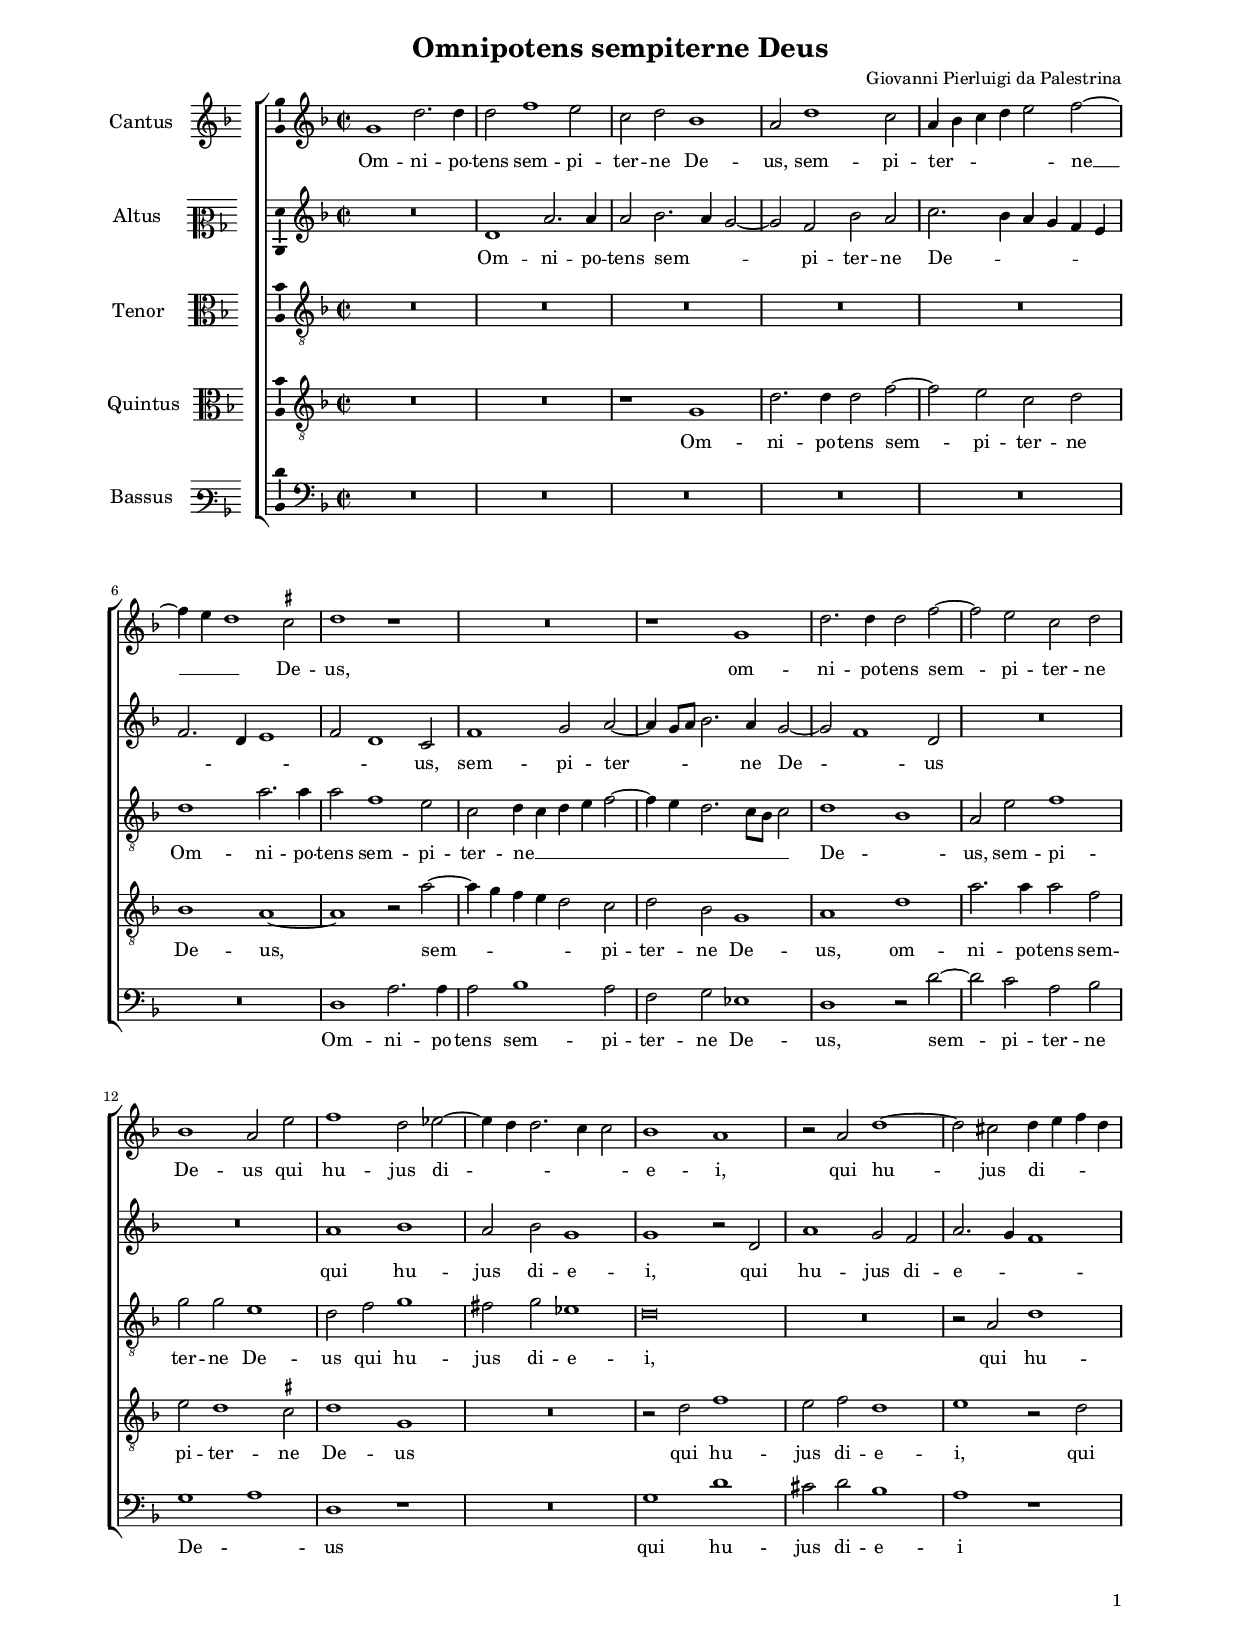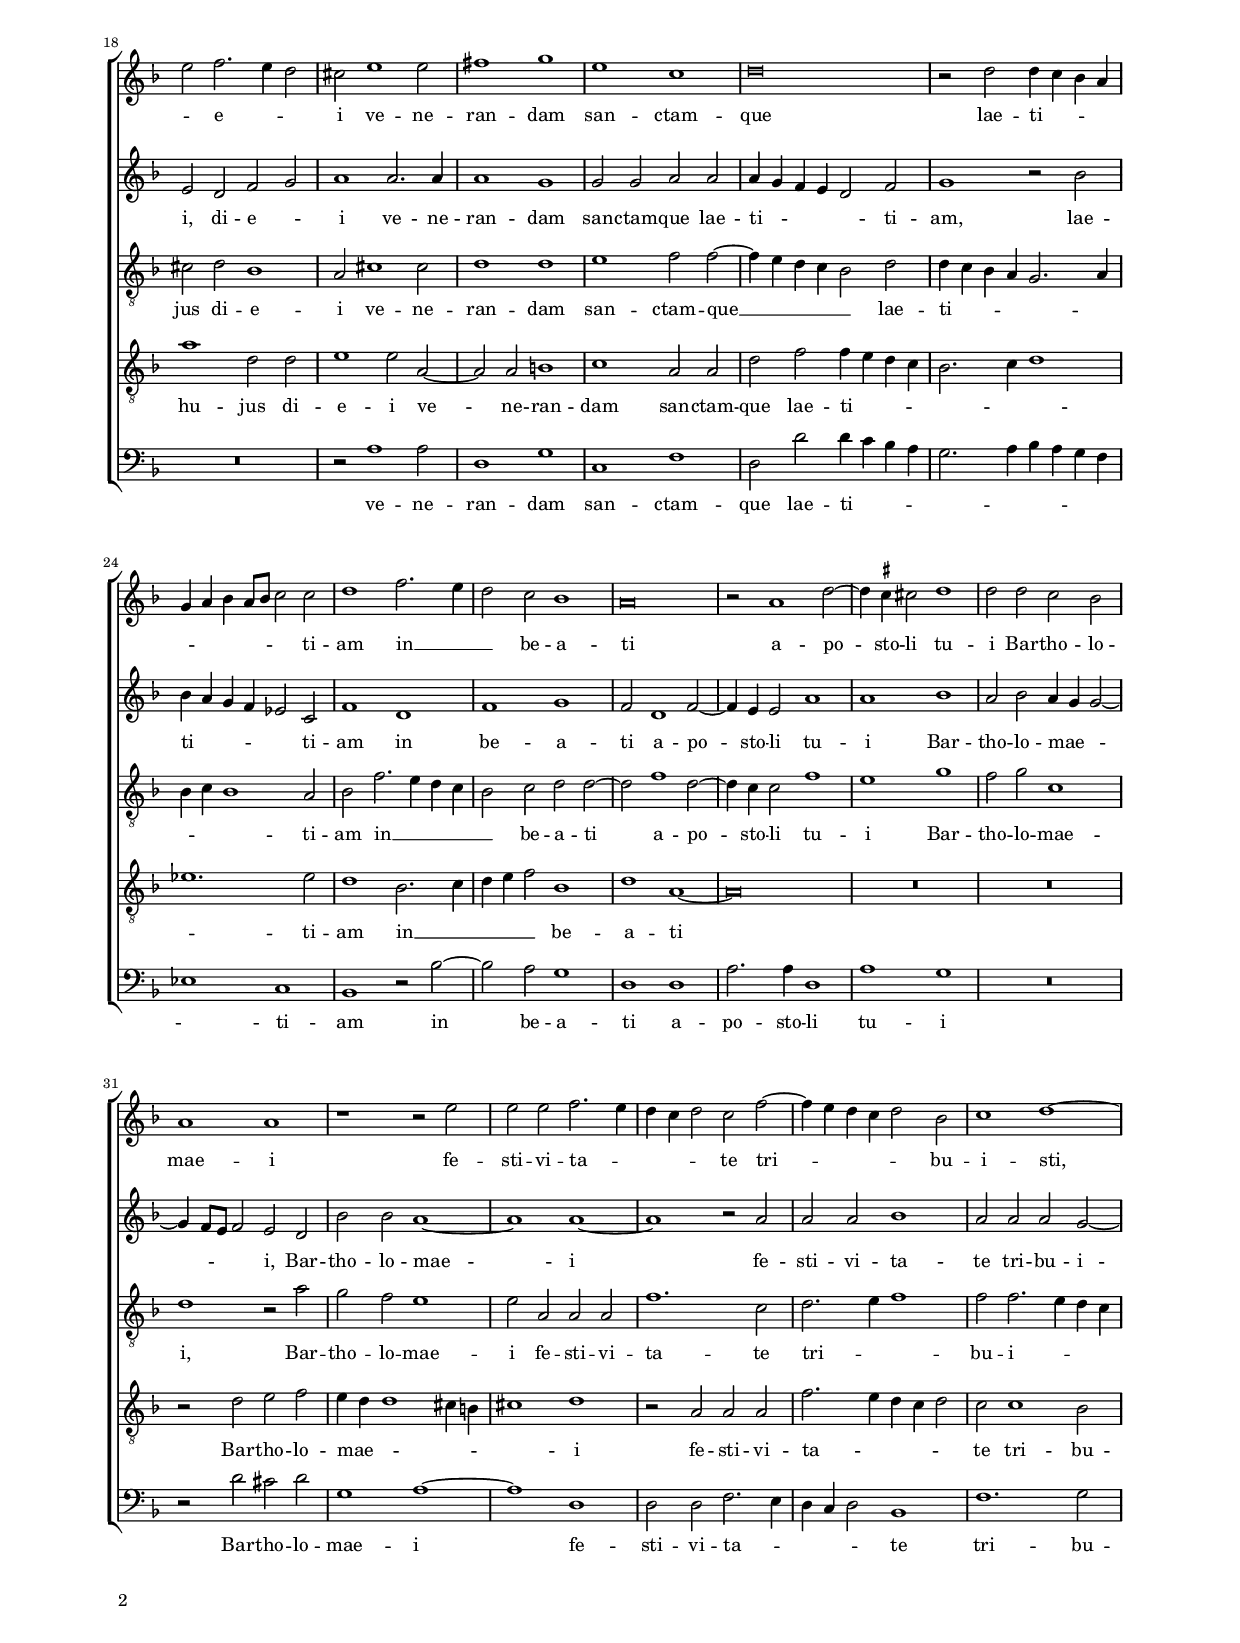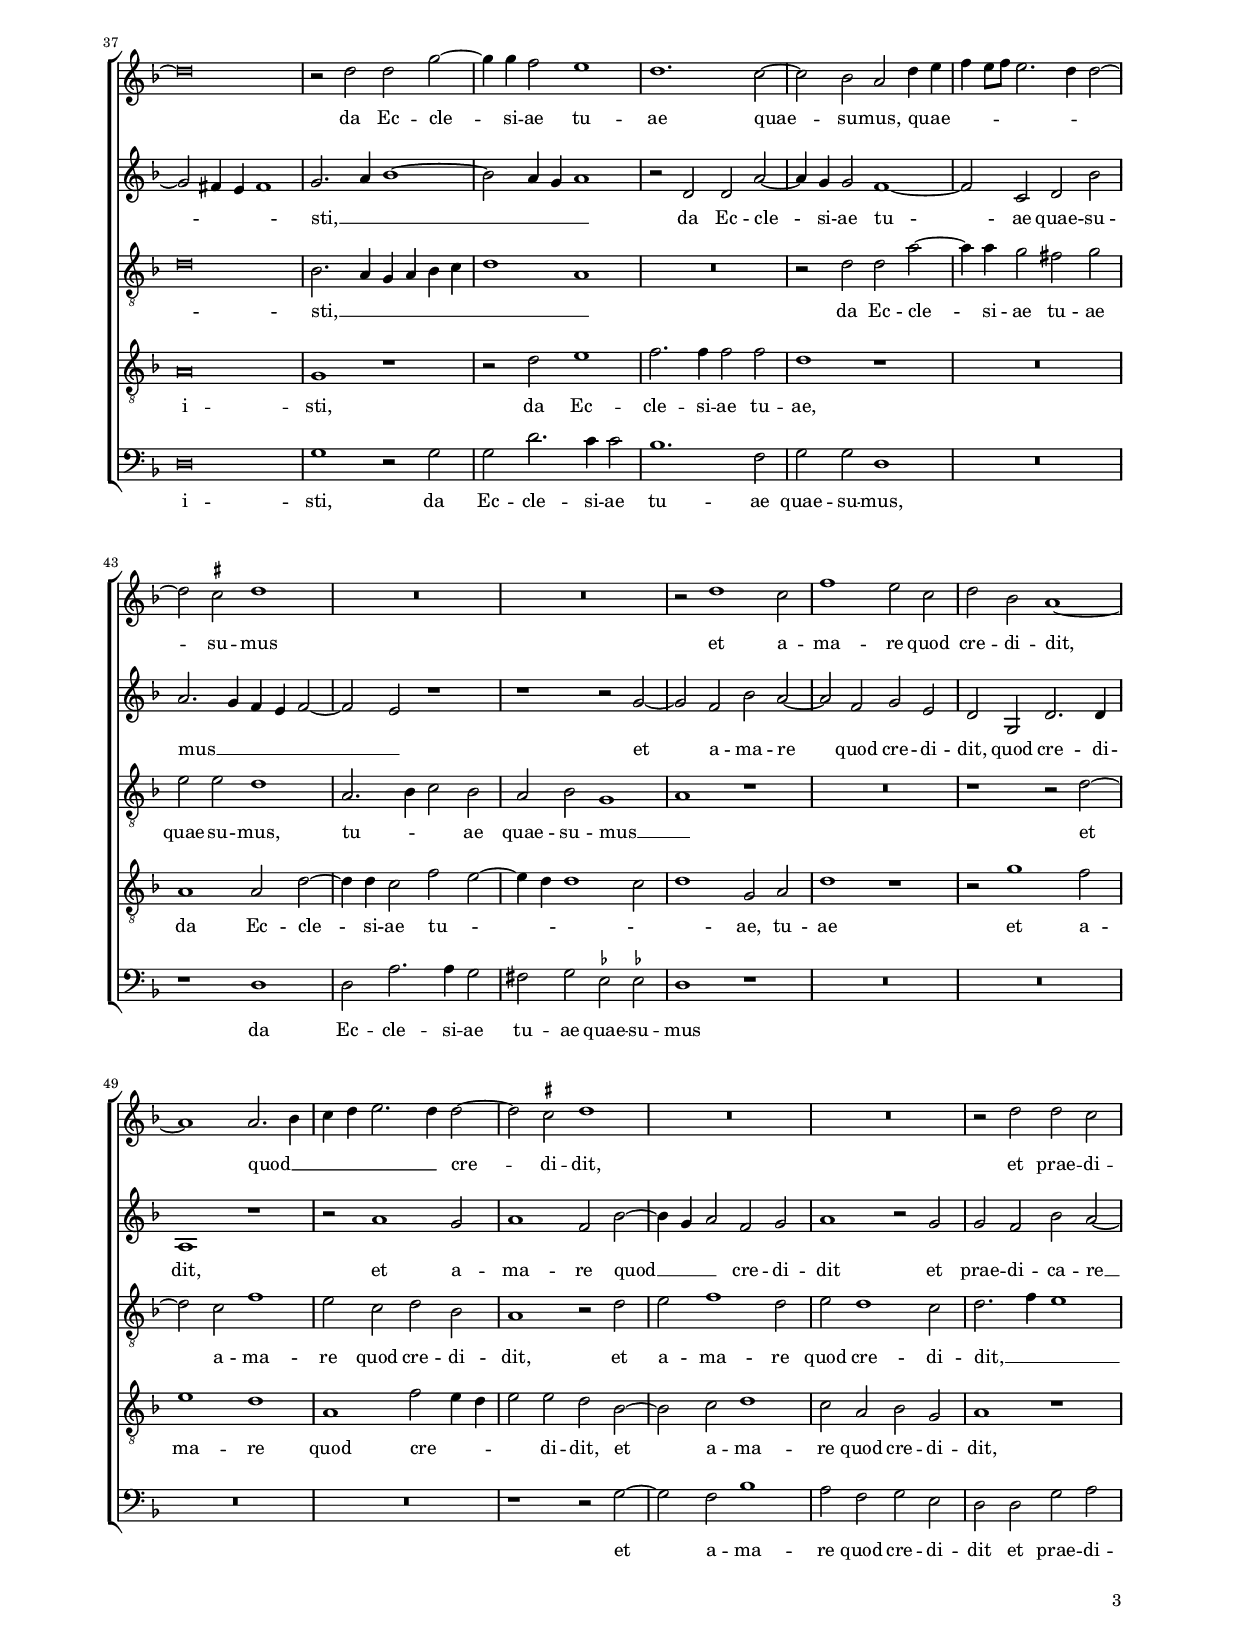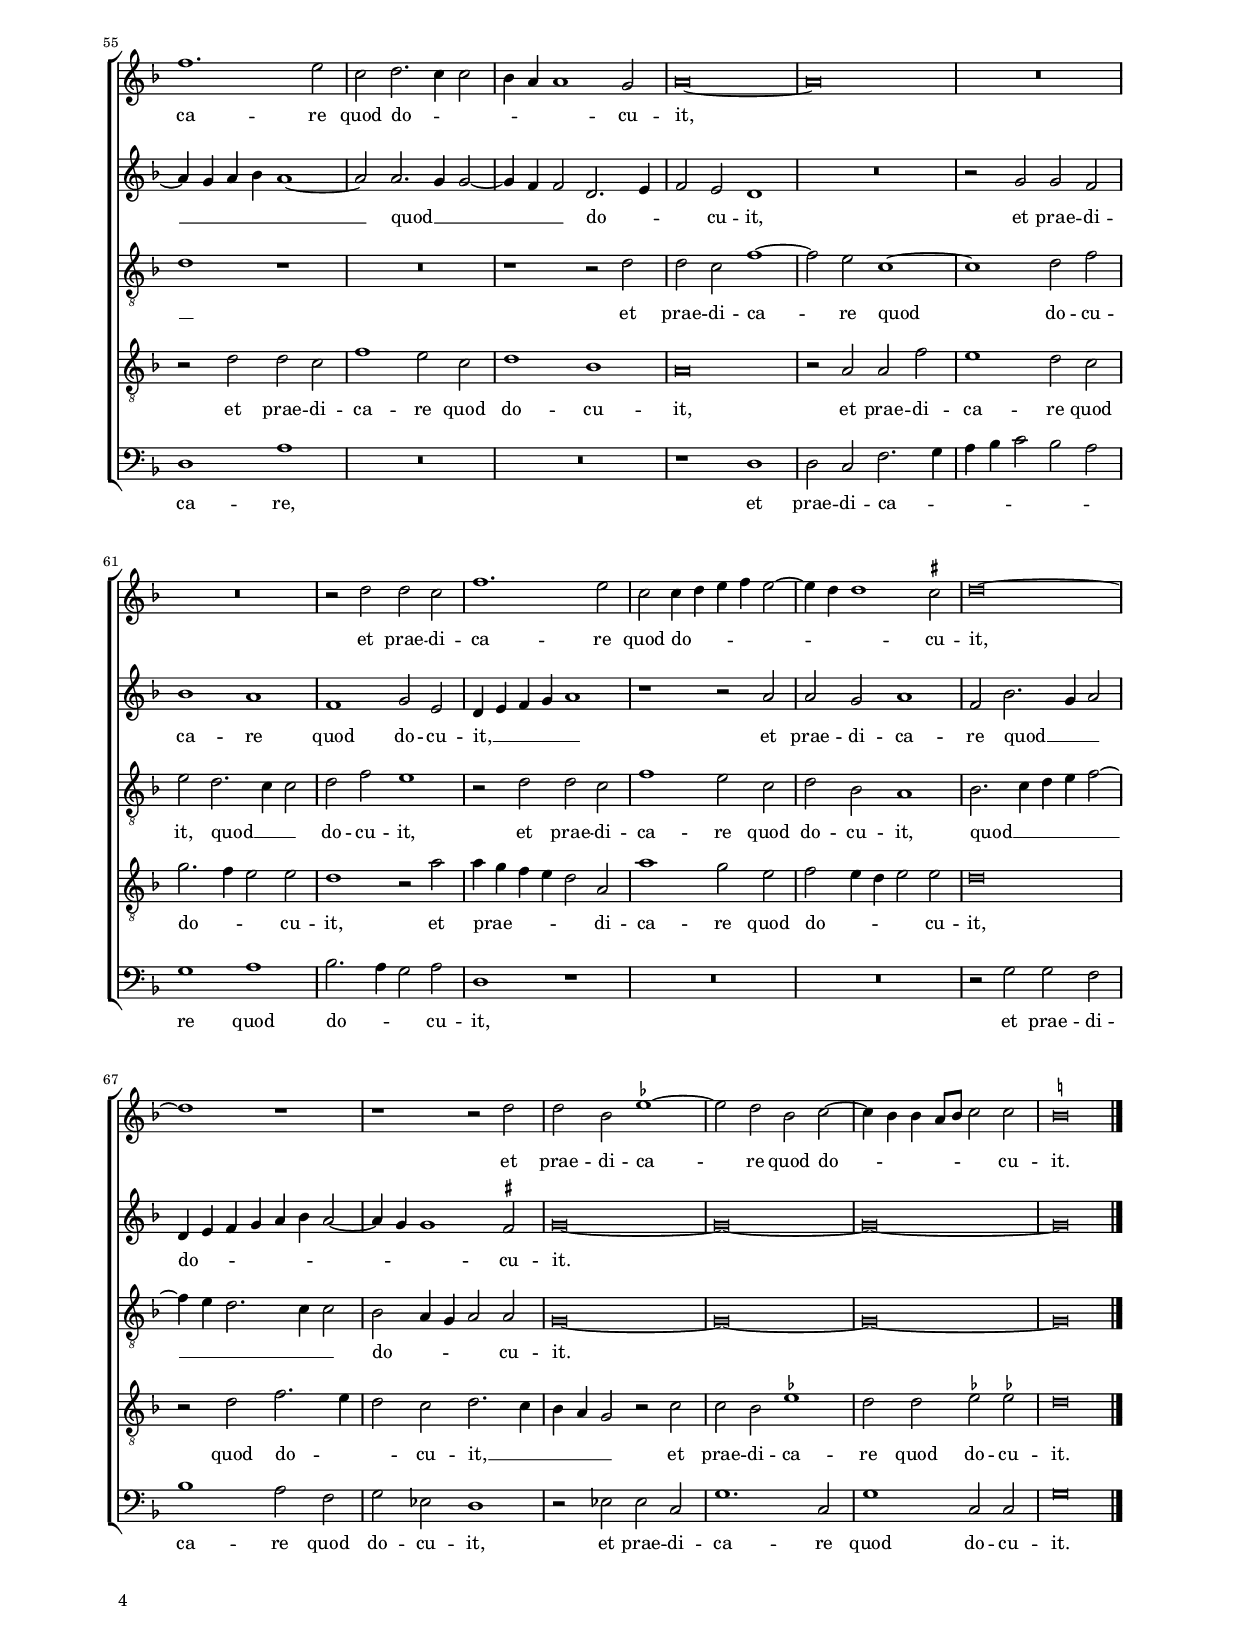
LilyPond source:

\header
{
  title="Omnipotens sempiterne Deus"
  composer="Giovanni Pierluigi da Palestrina"
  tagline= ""
}

\version "2.20.0"
\include "deutsch.ly"
#(set-global-staff-size 15)
% #(set-default-paper-size "letter")
#(ly:set-option 'point-and-click #f)


\paper
	{
	top-margin = 1.8 \cm
	bottom-margin = 1.2 \cm
	left-margin = 2 \cm
	right-margin = 2 \cm
	ragged-bottom = ##f
	ragged-last-bottom = ##t
	print-page-number = ##f
	score-system-spacing = #'((basic-distance . 16) (minimum-distance . 14) (padding . 5) (strechability . 150))
	system-system-spacing = #'((basic-distance . 16) (minimum-distance . 14) (padding . 5) (strechability . 150))
    oddFooterMarkup=\markup   \fill-line { "" \fromproperty #'page:page-number-string }
    evenFooterMarkup=\markup  \fill-line { \fromproperty #'page:page-number-string "" }
    last-bottom-spacing = #'((basic-distance . 12) (minimum-distance . 7) (padding . 4))
%	systems-per-page = 3
%     page-count = 3
%	min-systems-per-page = 3
%	print-all-headers = ##t
%	print-first-page-number = ##t
%	first-page-number = 1
	}

	
global = {
	\key f \major
	\time 2/2 \set Score.measureLength = #(ly:make-moment 2/1)
        \skip 1*144 \bar "|."
	}

	ficta = { \once \set suggestAccidentals = ##t }

	forget = #(define-music-function (music) (ly:music?) #{
		\accidentalStyle forget
		$music
		\accidentalStyle default
		#})

	m = \melisma
	me = \melismaEnd
%	\mark \markup { \override #'(style . baroque) { \note  #"breve" #1 = \note #"breve." #1 } }



incipitcantus = \markup { \score {
	{
	\set Staff.instrumentName = \markup { \fontsize #1 "Cantus" }
	\key f \major
	\clef violin
	s4 \bar ""
	}
	\layout  {
	raggedright = ##t
	indent = 1.6 \cm
	line-width = 2.2\cm
	\context { \Staff \remove Time_signature_engraver }
	\override Staff.Clef.Y-extent = #'(0 . 0)
	}} \hspace #1 }

      
incipitaltus = \markup { \score {
	{
	\set Staff.instrumentName = \markup { \fontsize #1 "Altus" }
	\key f \major
	\clef mezzosoprano
	s4 \bar ""
	}
	\layout  {
	raggedright = ##t
	indent = 1.6 \cm
	line-width = 2.2\cm
	\context { \Staff \remove Time_signature_engraver }
	\override Staff.Clef.Y-extent = #'(0 . 0)
	}} \hspace #1 }


incipittenor = \markup { \score {
	{
	\set Staff.instrumentName = \markup { \fontsize #1 "Tenor" }
	\key f \major
	\clef alto
	s4 \bar ""
	}
	\layout  {
	raggedright = ##t
	indent = 1.6 \cm
	line-width = 2.2\cm
	\context { \Staff \remove Time_signature_engraver }
	\override Staff.Clef.Y-extent = #'(0 . 0)
	}} \hspace #1 }
      
      
incipitquintus = \markup { \score {
	{
	\set Staff.instrumentName = \markup { \fontsize #1 "Quintus" }
	\key f \major
	\clef alto
	s4 \bar ""
	}
	\layout  {
	raggedright = ##t
	indent = 1.6 \cm
	line-width = 2.2\cm
	\context { \Staff \remove Time_signature_engraver }
	\override Staff.Clef.Y-extent = #'(0 . 0)
	}} \hspace #1 }
      
      
incipitbassus = \markup { \score {
	{
	\set Staff.instrumentName = \markup { \fontsize #1 "Bassus" }
	\key f \major
	\clef varbaritone
	s4 \bar ""
	}
	\layout  {
	raggedright = ##t
	indent = 1.6 \cm
	line-width = 2.2\cm
	\context { \Staff \remove Time_signature_engraver }
	\override Staff.Clef.Y-extent = #'(0 . 0)
	}} \hspace #1 }


cantus =  \relative c''
	{
	g1 d'2. d4
	d2 f1 e2
	c2 d b1
	a2 d1 c2
%5
	a4 b c d e2 f~ |
	f4 e d1 \ficta cis2
	d1 r
	R\breve
	r1 g,
%10
	d'2. d4 d2 f~ |
	f2 e c d
	b1 a2 e'
	f1 d2 es~
	es4 d d2. c4 c2
%15
	b1 a |
	r2 a d1~
	d2 cis d4 e f d
	e2 f2. e4 d2
	cis2 e1 e2
%20
	fis1 g |
	e1 c
	d\breve
	r2 d d4 c b a
	g4 a b a8 b c2 c
%25
	d1 f2. e4 |
	d2 c b1
	a\breve
	r2 a1 d2~
	d4 \ficta cis cis!2 d1
%30
	d2 d c b |
	a1 a
	r1 r2 e'
	e2 e f2. e4
	d4 c d2 c f~
%35
	f4 e d c d2 b |
	c1 d~
	d\breve
	r2 d d g~
	g4 g f2 e1
%40
	d1. c2~ |
	c2 b a d4 e
	f4 e8 f e2. d4 d2~
	d2 \ficta cis d1
	R\breve
%45
	R\breve |
	r2 d1 c2
	f1 e2 c
	d2 b a1~
	a1 a2. b4
%50
	c4 d e2. d4 d2~ |
	d2 \ficta cis d1
	R\breve
	R\breve
	r2 d d c
%55
	f1. e2 |
	c2 d2. c4 c2
	b4 a a1 g2
	a\breve~
	a\breve
%60
	R\breve |
	R\breve
	r2 d d c
	f1. e2
	c2 c4 d e f e2~
%65
	e4 d d1 \ficta cis2 |
	d\breve~
	d1 r
	r1 r2 d
	d2 b \ficta es1~
%70
	\ficta es2 d b2 c~ |
	c4 b b a8 b c2 c
	\ficta h\breve |
	}


altus =  \relative c'
    {
	R\breve
	d1 a'2. a4
	a2 b2. a4 g2~
	g2 f b a
%5
	c2. b4 a g f e |
	f2. d4 e1
	f2 d1 c2
	f1 g2 a~
	a4 g8 a b2. a4 g2~
%10
	g2 f1 d2 |
	R\breve
	R\breve
	a'1 b
	a2 b g1
%15
	g1 r2 d |
	a'1 g2 f
	a2. g4 f1
	e2 d f g
	a1 a2. a4
%20
	a1 g |
	g2 g a a
	a4 g f e d2 f
	g1 r2 b
	b4 a g f es2 c
%25
	f1 d |
	f1 g
	f2 d1 f2~
	f4 e e2 a1
	a1 b
%30
	a2 b a4 g g2~ |
	g4 f8 e f2 e d
	b'2 b a1~
	a1 a~
	a1 r2 a
%35
	a2 a b1 |
	a2 a a g~
	g2 fis4 e fis1
	g2. a4 b1~
	b2 a4 g a1
%40
	r2 d, d a'~ |
	a4 g g2 f1~
	f2 c d b'
	a2. g4 f e f2~
	f2 e r1
%45
	r1 r2 g~ |
	g2 f b a~
	a2 f g e
	d2 g, d'2. d4
	a1 r
%50
	r2 a'1 g2 |
	a1 f2 b~
	b4 g a2 f g
	a1 r2 g
	g2 f b a~
%55
	a4 g a b a1~ |
	a2 a2. g4 g2~
	g4 f f2 d2. e4
	f2 e d1
	R\breve
%60
	r2 g g f |
	b1 a
	f1 g2 e
	d4 e f g a1
	r1 r2 a
%65
	a2 g a1 |
	f2 b2. g4 a2
	d,4 e f g a b a2~
	a4 g g1 \ficta fis2
	g\breve~
%70
	g\breve~ |
	g\breve~
	g\breve |
	}


tenor =  \relative c'
	{
	R\breve
	R\breve
	R\breve
	R\breve
%5
	R\breve |
	d1 a'2. a4
	a2 f1 e2
	c2 d4 c d e f2~
	f4 e d2. c8 b c2 
%10
	d1 b |
	a2 e' f1
	g2 g e1
	d2 f g1
	fis2 g es1
%15
	d\breve |
	R\breve
	r2 a d1
	cis2 d b1
	a2 cis1 cis2
%20
	d1 d |
	e1 f2 f~
	f4 e d c b2 d
	d4 c b a g2. a4
	b4 c b1 a2
%25
	b2 f'2. e4 d c |
	b2 c d d~
	d2 f1 d2~
	d4 c c2 f1
	e1 g
%30
	f2 g c,1 |
	d1 r2 a'
	g2 f e1
	e2 a, a a
	f'1. c2
%35
	d2. e4 f1 |
	f2 f2. e4 d c
	d\breve
	b2. a4 g a b c
	d1 a
%40
	R\breve |
	r2 d d a'~
	a4 a g2 fis g
	e2 e d1
	a2. b4 c2 b
%45
	a2 b g1 |
	a1 r
	R\breve
	r1 r2 d~
	d2 c f1
%50
	e2 c d b |
	a1 r2 d
	e2 f1 d2
	e2 d1 c2
	d2. f4 e1
%55
	d1 r |
	R\breve
	r1 r2 d
	d2 c f1~
	f2 e c1~
%60
	c1 d2 f |
	e2 d2. c4 c2
	d2 f e1
	r2 d d c
	f1 e2 c
%65
	d2 b a1 |
	b2. c4 d e f2~
	f4 e d2. c4 c2
	b2 a4 g a2 a
	g\breve~
%70
	g\breve~ |
	g\breve~
	g\breve |
	}


quintus  =  \relative c'
	{
	R\breve
	R\breve
	r1 g
	d'2. d4 d2 f~
%5
	f2 e c d |
	b1 a~
	a1 r2 a'~
	a4 g f e d2 c
	d2 b g1
%10
	a1 d |
	a'2. a4 a2 f
	e2 d1 \ficta cis2
	d1 g,
	R\breve
%15
	r2 d' f1 |
	e2 f d1
	e1 r2 d
	a'1 d,2 d
	e1 e2 a,~
%20
	a2 a h1 |
	c1 a2 a
	d2 f f4 e d c
	b2. c4 d1
	es1. es2
%25
	d1 b2. c4 |
	d4 e f2 b,1
	d1 a~
	a\breve
	R\breve
%30
	R\breve |
	r2 d e f
	e4 d d1 cis4 h
	cis1 d
	r2 a a a
%35
	f'2. e4 d c d2 |
	c2 c1 b2
	a\breve
	g1 r
	r2 d' e1
%40
	f2. f4 f2 f |
	d1 r
	R\breve
	a1 a2 d~
	d4 d c2 f e~
%45
	e4 d d1 c2 |
	d1 g,2 a
	d1 r
	r2 g1 f2
	e1 d
%50
	a1 f'2 e4 d |
	e2 e d b~
	b2 c d1
	c2 a b g
	a1 r
%55
	r2 d d c |
	f1 e2 c
	d1 b
	a\breve
	r2 a a f'
%60
	e1 d2 c |
	g'2. f4 e2 e
	d1 r2 a'
	a4 g f e d2 a
	a'1 g2 e
%65
	f2 e4 d e2 e |
	d\breve
	r2 d f2. e4
	d2 c d2. c4
	b4 a g2 r c
%70
	c2 b \ficta es1 |
	d2 d \ficta es \ficta es!
	d\breve |
	}


bassus  =  \relative c
	{
	R\breve
	R\breve
	R\breve
	R\breve
%5
	R\breve |
	R\breve
	d1 a'2. a4
	a2 b1 a2
	f2 g es1
%10
	d1 r2 d'~ |
	d2 c a b
	g1 a
	d,1 r
	R\breve
%15
	g1 d' |
	cis2 d b1
	a1 r
	R\breve
	r2 a1 a2
%20
	d,1 g |
	c,1 f
	d2 d' d4 c b a
	g2. a4 b a g f
	es1 c
%25
	b1 r2 b'~ |
	b2 a g1
	d1 d
	a'2. a4 d,1
	a'1 g
%30
	R\breve |
	r2 d' cis d
	g,1 a~
	a1 d,
	d2 d f2. e4
%35
	d4 c d2 b1 |
	f'1. g2
	d\breve
	g1 r2 g
	g2 d'2. c4 c2
%40
	b1. f2 |
	g2 g d1
	R\breve
	r1 d
        d2 a'2. a4 g2
%45
        fis2 g \ficta es \ficta es! |
	d1 r
	R\breve
	R\breve
	R\breve
%50
	R\breve |
	r1 r2 g~
	g2 f b1
	a2 f g e
	d2 d g a
%55
	d,1 a' |
	R\breve
	R\breve
	r1 d,
	d2 c f2. g4
%60
	a4 b c2 b a |
	g1 a
	b2. a4 g2 a
	d,1 r
	R\breve
%65
	R\breve |
	r2 g g f
	b1 a2 f
	g2 es d1
	r2 es es c
%70
	g'1. c,2 |
	g'1 c,2 c
	g'\breve |
	}


lyricscantus = \lyricmode {
	Om -- ni -- po -- tens sem -- pi -- ter -- ne De -- us,
        sem -- pi -- ter -- _ _ _ _ ne __ _ _ De -- us,
        om -- ni -- po -- tens sem -- pi -- ter -- ne De -- us
        qui hu -- jus di -- _ _ _ _ e -- i,
        qui hu -- jus di -- _ _ _ _ e -- _ _ i
        ve -- ne -- ran -- dam san -- ctam -- que lae -- ti -- _ _ _ _ _ _ _ _ _ ti -- am
        in __ _ _ be -- a -- ti a -- po -- sto -- li tu -- i Bar -- tho -- lo -- mae -- i
        fe -- sti -- vi -- ta -- _ _ _ _ te tri -- _ _ _ _ bu -- i -- sti,
        da Ec -- cle -- si -- ae tu -- ae quae -- su -- mus,
        quae -- _ _ _ _ _ _ _ su -- mus
        et a -- ma -- re quod cre -- di -- dit,
        quod __ _ _ _ _ _ cre -- di -- dit,
        et prae -- di -- ca -- re quod do -- _ _ _ _ _ cu -- it,
        et prae -- di -- ca -- re quod do -- _ _ _ _ _ _ cu -- it, 
        et prae -- di -- ca -- re quod do -- _ _ _ _ _ cu -- it.
	}


lyricsaltus = \lyricmode {
	Om -- ni -- po -- tens sem -- _ _ pi -- ter -- ne De -- _ _ _ _ _ _ _ _ _ _ us,
        sem -- pi -- ter -- _ _ _ ne De -- _ us
        qui hu -- jus di -- e -- i,
        qui hu -- jus di -- e -- _ _ i,
        di -- e -- _ i
        ve -- ne -- ran -- dam san -- ctam -- que lae -- ti -- _ _ _ _ ti -- am,
        lae -- ti -- _ _ _ _ ti -- am
        in be -- a -- ti a -- po -- sto -- li tu -- i Bar -- tho -- lo -- mae -- _ _ _ _ _ i,
        Bar -- tho -- lo -- mae -- i
        fe -- sti -- vi -- ta -- te tri -- bu -- i -- _ _ _ sti, __ _ _ _ _ _
        da Ec -- cle -- si -- ae tu -- ae quae -- su -- mus __ _ _ _ _ _
        et a -- ma -- re quod cre -- di -- dit,
        quod cre -- di -- dit,
        et a -- ma -- re quod __ _ _ cre -- di -- dit
        et prae -- di -- ca -- re __ _ _ _ _ quod __ _ _ _ _ do -- _ _ cu -- it,
        et prae -- di -- ca -- re quod do -- cu -- it,  __ _ _ _ _
        et prae -- di -- ca -- re quod __ _ _ do -- _ _ _ _ _ _ _ _ cu -- it.
	}


lyricstenor = \lyricmode {
	Om -- ni -- po -- tens sem -- pi -- ter -- ne __ _ _ _ _ _ _ _ _ _ De -- _ us,
        sem -- pi -- ter -- ne De -- us
        qui hu -- jus di -- e -- i,
        qui hu -- jus di -- e -- i
        ve -- ne -- ran -- dam san -- ctam -- que __ _ _ _ _ lae -- ti -- _ _ _ _ _ _ _ _ ti -- am
        in __ _ _ _ _ be -- a -- ti a -- po -- sto -- li tu -- i Bar -- tho -- lo -- mae -- i,
        Bar -- tho -- lo -- mae -- i
        fe -- sti -- vi -- ta -- te tri -- _ _ bu -- i -- _ _ _ _ sti, __ _ _ _ _ _ _ _
        da Ec -- cle -- si -- ae tu -- ae quae -- su -- mus,
        tu -- _ _ ae quae -- su -- mus __ _
        et a -- ma -- re quod cre -- di -- dit,
        et a -- ma -- re quod cre -- di -- dit, __ _ _ _
        et prae -- di -- ca -- re quod do -- cu -- it,
        quod __ _ _ do -- cu -- it, 
        et prae -- di -- ca -- re quod do -- cu -- it,
        quod __ _ _ _ _ _ _ _ _ do -- _ _ _ cu -- it.
	}


lyricsquintus = \lyricmode {
	Om -- ni -- po -- tens sem -- pi -- ter -- ne De -- us,
        sem -- _ _ _ _ pi -- ter -- ne De -- us,
        om -- ni -- po -- tens sem -- pi -- ter -- ne De -- us
        qui hu -- jus di -- e -- i,
        qui hu -- jus di -- e -- i
        ve -- ne -- ran -- dam san -- ctam -- que lae -- ti -- _ _ _ _ _ _ _ ti -- am
        in __ _ _ _ _ be -- a -- ti Bar -- tho -- lo -- mae -- _ _ _ _ _ i
        fe -- sti -- vi -- ta -- _ _ _ _ te tri -- bu -- i -- sti,
        da Ec -- cle -- si -- ae tu -- ae,
        da Ec -- cle -- si -- ae tu -- _ _ _ _ _ ae, tu -- ae
        et a -- ma -- re quod cre -- _ _ _ di -- dit,
        et a -- ma -- re quod cre -- di -- dit,
        et prae -- di -- ca -- re quod do -- cu -- it,
        et prae -- di -- ca -- re quod do -- _ _ cu -- it, 
        et prae -- _ _ _ _ di -- ca -- re quod do -- _ _ _ cu -- it,
        quod do -- _ _ cu -- it, __ _ _ _ _
        et prae -- di -- ca -- re quod do -- cu -- it.
	}


lyricsbassus = \lyricmode {
	Om -- ni -- po -- tens sem -- pi -- ter -- ne De -- us,
        sem -- pi -- ter -- ne De -- _ us
        qui hu -- jus di -- e -- i
        ve -- ne -- ran -- dam san -- ctam -- que lae -- ti -- _ _ _ _ _ _ _ _ _ _ ti -- am
        in be -- a -- ti a -- po -- sto -- li tu -- i Bar -- tho -- lo -- mae -- i
        fe -- sti -- vi -- ta -- _ _ _ _ te tri -- bu -- i -- sti,
        da Ec -- cle -- si -- ae tu -- ae quae -- su -- mus,
        da Ec -- cle -- si -- ae tu -- ae quae -- su -- mus
        et a -- ma -- re quod cre -- di -- dit
        et prae -- di -- ca -- re,
        et prae -- di -- ca -- _ _ _ _ _ _ re quod do -- _ _ cu -- it, 
        et prae -- di -- ca -- re quod do -- cu -- it,
        et prae -- di -- ca -- re quod do -- cu -- it.
	}


\score
{  
    \transpose c c {
	\new ChoirStaff \with { \override StaffGrouper.staff-staff-spacing.basic-distance = #12 }
	<<

	\new Staff << \global
	\new Voice="v1" {
		\set Staff.instrumentName=\incipitcantus
%		\set Staff.instrumentName= "S"
		\set Staff.midiInstrument = "reed organ"
		\clef violin
		\cantus }
	\new Lyrics \lyricsto "v1" {\lyricscantus }
	>>


	\new Staff << \global
	\new Voice="v2" {
		\set Staff.instrumentName=\incipitaltus
%		\set Staff.instrumentName= "A"
		\set Staff.midiInstrument = "reed organ"
        \clef violin % "G_8"
		\altus}
	\new Lyrics \lyricsto "v2" {\lyricsaltus }
	>>


	\new Staff << \global
	\new Voice="v3" {
		\set Staff.instrumentName=\incipittenor
%		\set Staff.instrumentName= "T"
		\set Staff.midiInstrument = "reed organ"
		\clef "G_8"
		\tenor }
	\new Lyrics \lyricsto "v3" {\lyricstenor }
	>>


	\new Staff << \global
	\new Voice="v5" {
		\set Staff.instrumentName=\incipitquintus
%		\set Staff.instrumentName= "Q"
		\set Staff.midiInstrument = "reed organ"
		\clef "G_8"
		\quintus}
	\new Lyrics \lyricsto "v5" {\lyricsquintus }
	>>


	\new Staff << \global
	\new Voice="v4" {
		\set Staff.instrumentName=\incipitbassus
%		\set Staff.instrumentName= "B"
		\set Staff.midiInstrument = "reed organ"
		\clef bass 
		\bassus }
	\new Lyrics \lyricsto "v4" {\lyricsbassus}
	>>

	>>
	} % transpose

	\layout
	{
	indent = 2.5\cm
	\context { \Lyrics \override VerticalAxisGroup.nonstaff-relatedstaff-spacing.padding = #1.4 }
%	\context { \Lyrics \override LyricText.font-size = #1 }
	\context { \Staff \override TimeSignature.break-visibility = #end-of-line-invisible }
	\context { \Staff \consists "Ambitus_engraver" }
%	\context { \Voice \override Slur.transparent = ##t }
	\context { \Score \override BarNumber.padding = #2 }
	\context { \Voice \override NoteHead.style = #'baroque }
	}

\midi
	{
    	\tempo 2 = 90
	}

}


% EOF
